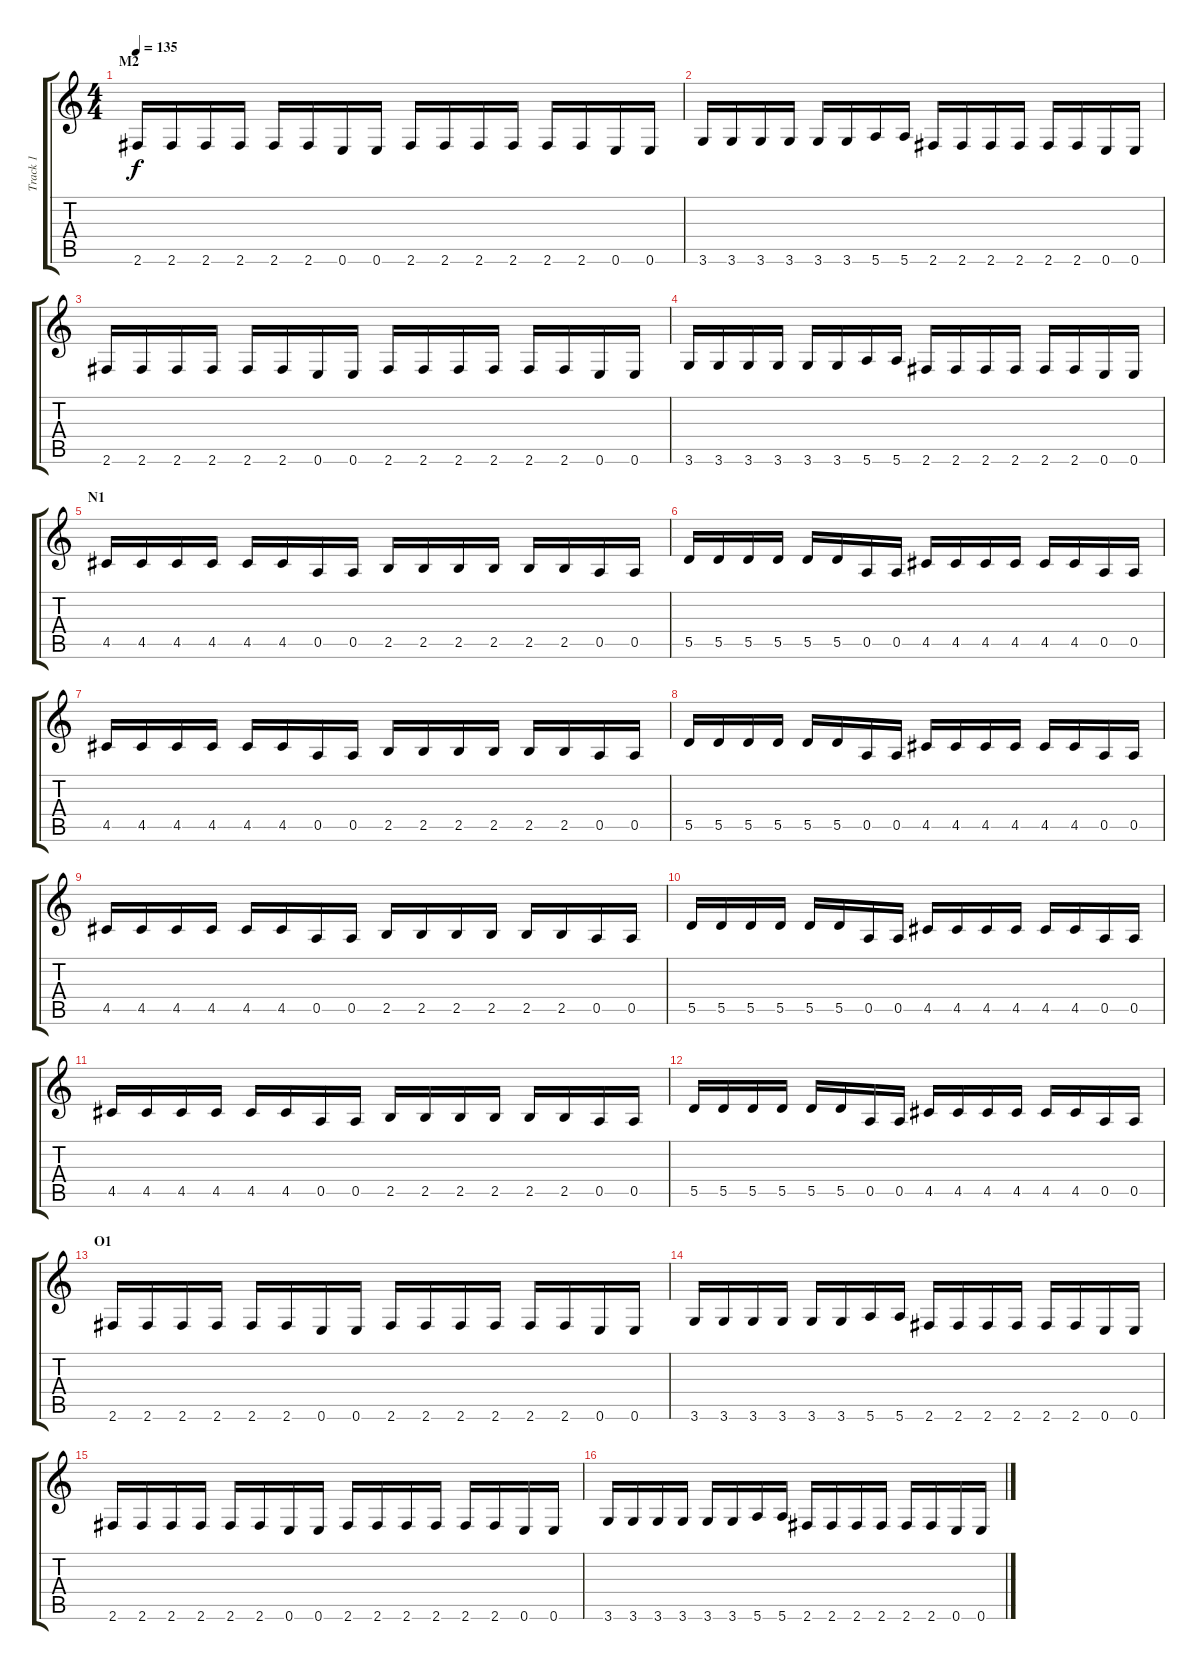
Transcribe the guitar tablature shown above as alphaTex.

\track ("Track 1" "Track 1") {instrument distortionguitar}
\staff {score tabs}
\tuning (E4 B3 G3 D3 A2 E2) {hide}
\ts (4 4)
\section ("" "M2")
\tempo 135
\clef g2
\ks c
2.6.16{dy f} 2.6.16 2.6.16 2.6.16 2.6.16 2.6.16 0.6.16 0.6.16 2.6.16 2.6.16 2.6.16 2.6.16 2.6.16 2.6.16 0.6.16 0.6.16 |
3.6.16 3.6.16 3.6.16 3.6.16 3.6.16 3.6.16 5.6.16 5.6.16 2.6.16 2.6.16 2.6.16 2.6.16 2.6.16 2.6.16 0.6.16 0.6.16 |
2.6.16 2.6.16 2.6.16 2.6.16 2.6.16 2.6.16 0.6.16 0.6.16 2.6.16 2.6.16 2.6.16 2.6.16 2.6.16 2.6.16 0.6.16 0.6.16 |
3.6.16 3.6.16 3.6.16 3.6.16 3.6.16 3.6.16 5.6.16 5.6.16 2.6.16 2.6.16 2.6.16 2.6.16 2.6.16 2.6.16 0.6.16 0.6.16 |
\section ("" "N1")
4.5.16 4.5.16 4.5.16 4.5.16 4.5.16 4.5.16 0.5.16 0.5.16 2.5.16 2.5.16 2.5.16 2.5.16 2.5.16 2.5.16 0.5.16 0.5.16 |
5.5.16 5.5.16 5.5.16 5.5.16 5.5.16 5.5.16 0.5.16 0.5.16 4.5.16 4.5.16 4.5.16 4.5.16 4.5.16 4.5.16 0.5.16 0.5.16 |
4.5.16 4.5.16 4.5.16 4.5.16 4.5.16 4.5.16 0.5.16 0.5.16 2.5.16 2.5.16 2.5.16 2.5.16 2.5.16 2.5.16 0.5.16 0.5.16 |
5.5.16 5.5.16 5.5.16 5.5.16 5.5.16 5.5.16 0.5.16 0.5.16 4.5.16 4.5.16 4.5.16 4.5.16 4.5.16 4.5.16 0.5.16 0.5.16 |
4.5.16 4.5.16 4.5.16 4.5.16 4.5.16 4.5.16 0.5.16 0.5.16 2.5.16 2.5.16 2.5.16 2.5.16 2.5.16 2.5.16 0.5.16 0.5.16 |
5.5.16 5.5.16 5.5.16 5.5.16 5.5.16 5.5.16 0.5.16 0.5.16 4.5.16 4.5.16 4.5.16 4.5.16 4.5.16 4.5.16 0.5.16 0.5.16 |
4.5.16 4.5.16 4.5.16 4.5.16 4.5.16 4.5.16 0.5.16 0.5.16 2.5.16 2.5.16 2.5.16 2.5.16 2.5.16 2.5.16 0.5.16 0.5.16 |
5.5.16 5.5.16 5.5.16 5.5.16 5.5.16 5.5.16 0.5.16 0.5.16 4.5.16 4.5.16 4.5.16 4.5.16 4.5.16 4.5.16 0.5.16 0.5.16 |
\section ("" "O1")
2.6.16 2.6.16 2.6.16 2.6.16 2.6.16 2.6.16 0.6.16 0.6.16 2.6.16 2.6.16 2.6.16 2.6.16 2.6.16 2.6.16 0.6.16 0.6.16 |
3.6.16 3.6.16 3.6.16 3.6.16 3.6.16 3.6.16 5.6.16 5.6.16 2.6.16 2.6.16 2.6.16 2.6.16 2.6.16 2.6.16 0.6.16 0.6.16 |
2.6.16 2.6.16 2.6.16 2.6.16 2.6.16 2.6.16 0.6.16 0.6.16 2.6.16 2.6.16 2.6.16 2.6.16 2.6.16 2.6.16 0.6.16 0.6.16 |
3.6.16 3.6.16 3.6.16 3.6.16 3.6.16 3.6.16 5.6.16 5.6.16 2.6.16 2.6.16 2.6.16 2.6.16 2.6.16 2.6.16 0.6.16 0.6.16
